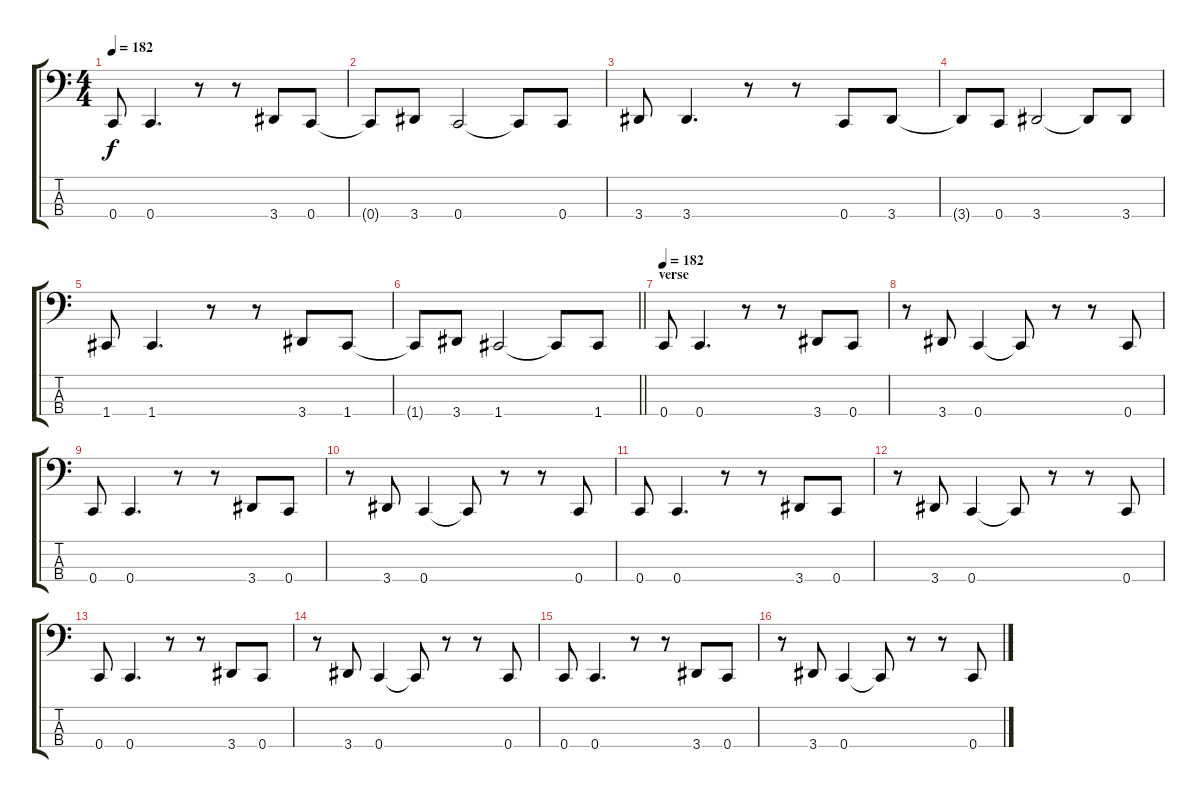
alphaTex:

\track "" {instrument electricbasspick}
\staff {score tabs}
\tuning (F2 C2 G1 C1) {hide}
\ts (4 4)
\tempo 182
\clef f4
\ks c
0.4.8{dy f} 0.4.4{d} r.8 r.8 3.4.8 0.4.8 |
0.4{t}.8 3.4.8 0.4.2 0.4{t}.8 0.4.8 |
3.4.8 3.4.4{d} r.8 r.8 0.4.8 3.4.8 |
3.4{t}.8 0.4.8 3.4.2 3.4{t}.8 3.4.8 |
1.4.8 1.4.4{d} r.8 r.8 3.4.8 1.4.8 |
\barLineRight lightlight
1.4{t}.8 3.4.8 1.4.2 1.4{t}.8 1.4.8 |
\section ("" "verse")
\tempo 182
0.4.8 0.4.4{d} r.8 r.8 3.4.8 0.4.8 |
r.8 3.4.8 0.4.4 0.4{t}.8 r.8 r.8 0.4.8 |
0.4.8 0.4.4{d} r.8 r.8 3.4.8 0.4.8 |
r.8 3.4.8 0.4.4 0.4{t}.8 r.8 r.8 0.4.8 |
0.4.8 0.4.4{d} r.8 r.8 3.4.8 0.4.8 |
r.8 3.4.8 0.4.4 0.4{t}.8 r.8 r.8 0.4.8 |
0.4.8 0.4.4{d} r.8 r.8 3.4.8 0.4.8 |
r.8 3.4.8 0.4.4 0.4{t}.8 r.8 r.8 0.4.8 |
0.4.8 0.4.4{d} r.8 r.8 3.4.8 0.4.8 |
r.8 3.4.8 0.4.4 0.4{t}.8 r.8 r.8 0.4.8
